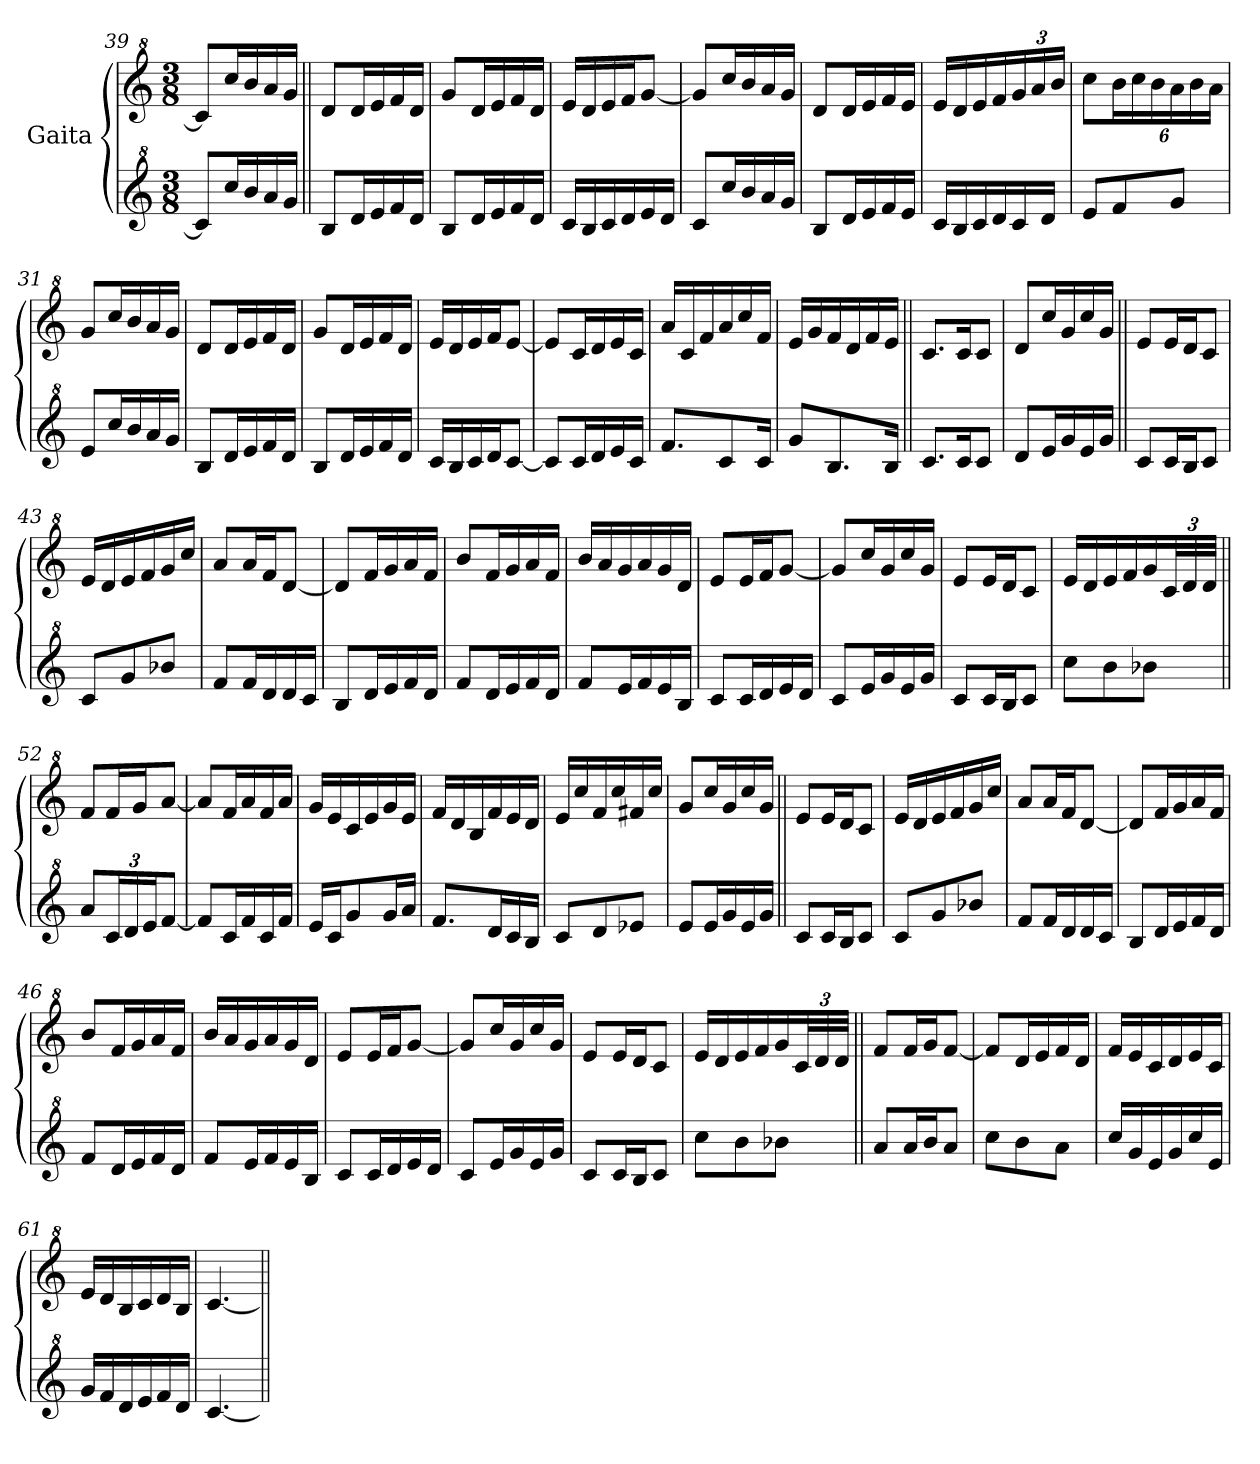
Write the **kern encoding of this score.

**kern	**kern
*part2	*part1
*staff2	*staff1
*I"Gaita	*I"Gaita
!!LO:LB:g=z
*clefG^2	*clefG^2
*k[]	*k[]
*M3/8	*M3/8
=39	=39
8cc/L]	8cc/L]
16ccc/L	16ccc/L
16bb/	16bb/
16aa/	16aa/
16gg/JJ	16gg/JJ
!!LO:LB:g=z
=24||	=24||
8b/L	8dd/L
16dd/L	16dd/L
16ee/	16ee/
16ff/	16ff/
16dd/JJ	16dd/JJ
=25	=25
8b/L	8gg/L
16dd/L	16dd/L
16ee/	16ee/
16ff/	16ff/
16dd/JJ	16dd/JJ
=26	=26
16cc/LL	16ee/LL
16b/	16dd/
16cc/	16ee/
16dd/	16ff/J
16ee/	[8gg/J
16dd/JJ	.
=27	=27
8cc/L	8gg/L]
16ccc/L	16ccc/L
16bb/	16bb/
16aa/	16aa/
16gg/JJ	16gg/JJ
=28	=28
8b/L	8dd/L
16dd/L	16dd/L
16ee/	16ee/
16ff/	16ff/
16ee/JJ	16ee/JJ
=29	=29
16cc/LL	16ee/LL
16b/	16dd/
16cc/	16ee/
16dd/	16ff/
*	*Xbrackettup
16cc/	24gg/
.	24aa/
16dd/JJ	.
.	24bb/JJ
=30	=30
8ee/L	8ccc\L
8ff/	24bb\L
.	24ccc\
.	24bb\
8gg/J	24aa\
.	24bb\
.	24aa\JJ
!!LO:LB:g=z
=31	=31
8ee/L	8gg/L
16ccc/L	16ccc/L
16bb/	16bb/
16aa/	16aa/
16gg/JJ	16gg/JJ
=32	=32
8b/L	8dd/L
16dd/L	16dd/L
16ee/	16ee/
16ff/	16ff/
16dd/JJ	16dd/JJ
=33	=33
8b/L	8gg/L
16dd/L	16dd/L
16ee/	16ee/
16ff/	16ff/
16dd/JJ	16dd/JJ
=34	=34
16cc/LL	16ee/LL
16b/	16dd/
16cc/	16ee/
16dd/J	16ff/J
[8cc/J	[8ee/J
=35	=35
8cc/L]	8ee/L]
16cc/L	16cc/L
16dd/	16dd/
16ee/	16ee/
16cc/JJ	16cc/JJ
=36	=36
8.ff/L	16aa/LL
.	16cc/
.	16ff/
8cc/	16aa/
.	16ccc/
16cc/Jk	16ff/JJ
=37	=37
8gg/L	16ee/LL
.	16gg/
8.b/	16ff/
.	16dd/
.	16ff/
16b/Jk	16ee/JJ
=40||	=40||
8.cc/L	8.cc/L
16cc/K	16cc/K
8cc/J	8cc/J
=41	=41
8dd/L	8dd/L
16ee/L	16ccc/L
16gg/	16gg/
16ee/	16ccc/
16gg/JJ	16gg/JJ
=42||	=42||
8cc/L	8ee/L
16cc/L	16ee/L
16b/J	16dd/J
8cc/J	8cc/J
=43	=43
8cc/L	16ee/LL
.	16dd/
8gg/	16ee/
.	16ff/
8bb-X/J	16gg/
.	16ccc/JJ
=44	=44
8ff/L	8aa/L
16ff/L	16aa/L
16dd/	16ff/J
16dd/	[8dd/J
16cc/JJ	.
=45	=45
8b/L	8dd/L]
16dd/L	16ff/L
16ee/	16gg/
16ff/	16aa/
16dd/JJ	16ff/JJ
=46	=46
8ff/L	8bb/L
16dd/L	16ff/L
16ee/	16gg/
16ff/	16aa/
16dd/JJ	16ff/JJ
!!LO:PB:g=z
=47	=47
8ff/L	16bb/LL
.	16aa/
16ee/L	16gg/
16ff/	16aa/
16ee/	16gg/
16b/JJ	16dd/JJ
=48	=48
8cc/L	8ee/L
16cc/L	16ee/L
16dd/	16ff/J
16ee/	[8gg/J
16dd/JJ	.
=49	=49
8cc/L	8gg/L]
16ee/L	16ccc/L
16gg/	16gg/
16ee/	16ccc/
16gg/JJ	16gg/JJ
=50	=50
8cc/L	8ee/L
16cc/L	16ee/L
16b/J	16dd/J
8cc/J	8cc/J
=51	=51
8ccc\L	16ee/LL
.	16dd/
8bb\	16ee/
.	16ff/
8bb-X\J	16gg/
.	48cc/L
.	48dd/
.	48dd/JJJ
=52||	=52||
8aa/L	8ff/L
*Xbrackettup	*
24cc/L	16ff/L
24dd/	.
.	16gg/J
24ee/J	.
[8ff/J	[8aa/J
=53	=53
8ff/L]	8aa/L]
16cc/L	16ff/L
16ff/	16aa/
16cc/	16ff/
16ff/JJ	16aa/JJ
=54	=54
16ee/LL	16gg/LL
16cc/J	16ee/
8gg/	16cc/
.	16ee/
16gg/L	16gg/
16aa/JJ	16ee/JJ
!!LO:LB:g=z
=55	=55
8.ff/L	16ff/LL
.	16dd/
.	16b/
16dd/L	16ff/
16cc/	16ee/
16b/JJ	16dd/JJ
=56	=56
8cc/L	16ee/LL
.	16ccc/
8dd/	16ff/
.	16ccc/
8ee-X/J	16ff#X/
.	16ccc/JJ
=57	=57
8ee/L	8gg/L
16ee/L	16ccc/L
16gg/	16gg/
16ee/	16ccc/
16gg/JJ	16gg/JJ
=42||	=42||
8cc/L	8ee/L
16cc/L	16ee/L
16b/J	16dd/J
8cc/J	8cc/J
=43	=43
8cc/L	16ee/LL
.	16dd/
8gg/	16ee/
.	16ff/
8bb-X/J	16gg/
.	16ccc/JJ
=44	=44
8ff/L	8aa/L
16ff/L	16aa/L
16dd/	16ff/J
16dd/	[8dd/J
16cc/JJ	.
=45	=45
8b/L	8dd/L]
16dd/L	16ff/L
16ee/	16gg/
16ff/	16aa/
16dd/JJ	16ff/JJ
=46	=46
8ff/L	8bb/L
16dd/L	16ff/L
16ee/	16gg/
16ff/	16aa/
16dd/JJ	16ff/JJ
!!LO:PB:g=z
=47	=47
8ff/L	16bb/LL
.	16aa/
16ee/L	16gg/
16ff/	16aa/
16ee/	16gg/
16b/JJ	16dd/JJ
=48	=48
8cc/L	8ee/L
16cc/L	16ee/L
16dd/	16ff/J
16ee/	[8gg/J
16dd/JJ	.
=49	=49
8cc/L	8gg/L]
16ee/L	16ccc/L
16gg/	16gg/
16ee/	16ccc/
16gg/JJ	16gg/JJ
=50	=50
8cc/L	8ee/L
16cc/L	16ee/L
16b/J	16dd/J
8cc/J	8cc/J
=51	=51
8ccc\L	16ee/LL
.	16dd/
8bb\	16ee/
.	16ff/
8bb-X\J	16gg/
.	48cc/L
.	48dd/
.	48dd/JJJ
=58||	=58||
8aa/L	8ff/L
16aa/L	16ff/L
16bb/J	16gg/J
8aa/J	[8ff/J
=59	=59
8ccc\L	8ff/L]
8bb\	16dd/L
.	16ee/
8aa\J	16ff/
.	16dd/JJ
=60	=60
16ccc/LL	16ff/LL
16gg/	16ee/
16ee/	16cc/
16gg/	16dd/
16ccc/	16ee/
16ee/JJ	16cc/JJ
=61	=61
16gg/LL	16ee/LL
16ff/	16dd/
16dd/	16b/
16ee/	16cc/
16ff/	16dd/
16dd/JJ	16b/JJ
=62	=62
[4.cc/	[4.cc/
=||	=||
*-	*-
